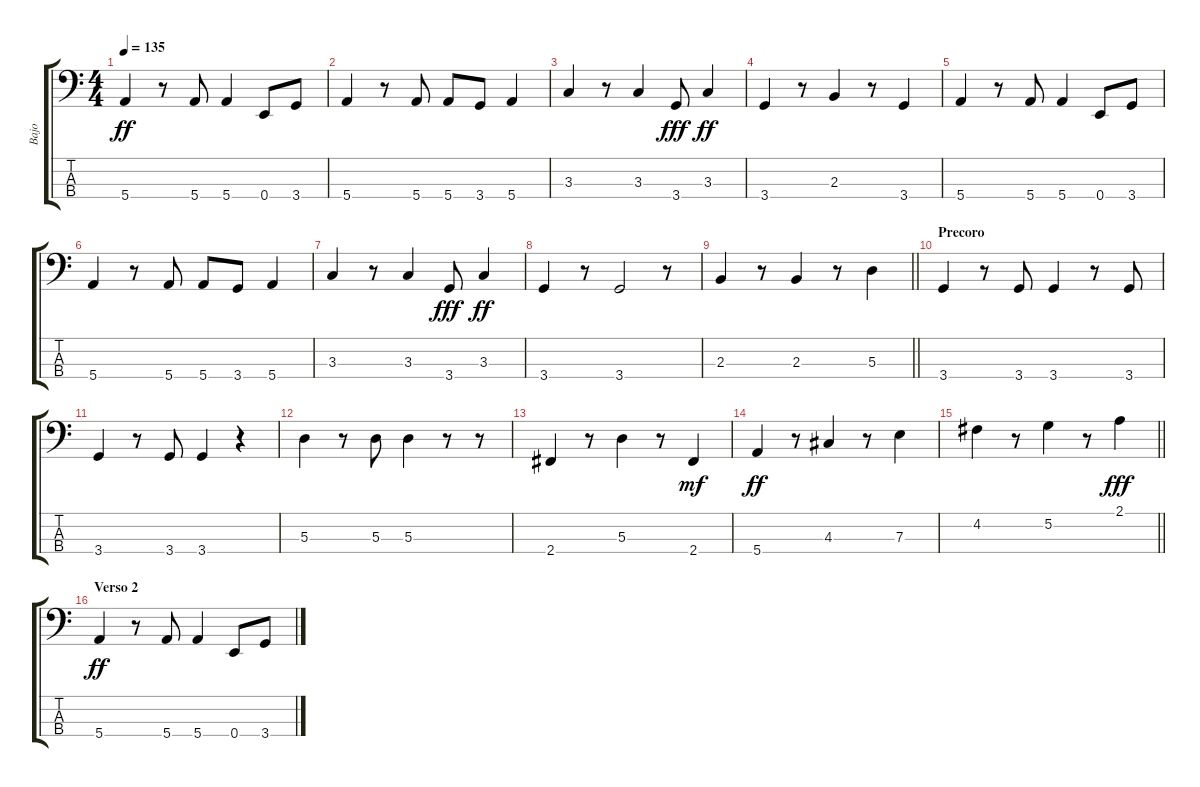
\track ("Bajo" "Bajo") {instrument electricbassfinger}
\staff {score tabs}
\tuning (G2 D2 A1 E1) {hide}
\ts (4 4)
\tempo 135
\clef f4
\ks c
5.4.4{dy ff} r.8 5.4.8 5.4.4 0.4.8 3.4.8 |
5.4.4 r.8 5.4.8 5.4.8 3.4.8 5.4.4 |
3.3.4 r.8 3.3.4 3.4.8{dy fff} 3.3.4{dy ff} |
3.4.4 r.8 2.3.4 r.8 3.4.4 |
5.4.4 r.8 5.4.8 5.4.4 0.4.8 3.4.8 |
5.4.4 r.8 5.4.8 5.4.8 3.4.8 5.4.4 |
3.3.4 r.8 3.3.4 3.4.8{dy fff} 3.3.4{dy ff} |
3.4.4 r.8 3.4.2 r.8 |
\barLineRight lightlight
2.3.4 r.8 2.3.4 r.8 5.3.4 |
\section ("" "Precoro")
3.4.4 r.8 3.4.8 3.4.4 r.8 3.4.8 |
3.4.4 r.8 3.4.8 3.4.4 r.4 |
5.3.4 r.8 5.3.8 5.3.4 r.8 r.8 |
2.4.4 r.8 5.3.4 r.8 2.4.4{dy mf} |
5.4.4{dy ff} r.8 4.3.4 r.8 7.3.4 |
\barLineRight lightlight
4.2.4 r.8 5.2.4 r.8 2.1.4{dy fff} |
\section ("" "Verso 2")
5.4.4{dy ff} r.8 5.4.8 5.4.4 0.4.8 3.4.8
